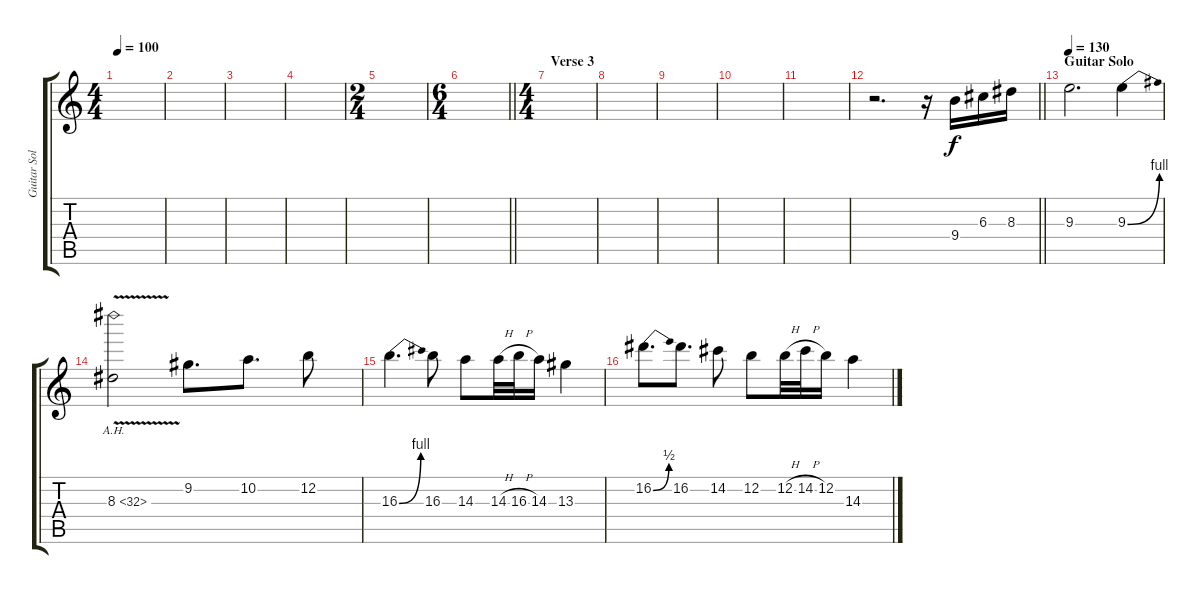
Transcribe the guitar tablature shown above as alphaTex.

\track ("Guitar Solo" "Guitar Sol") {instrument overdrivenguitar}
\staff {score tabs}
\tuning (E4 B3 G3 D3 A2 E2) {hide}
\ts (4 4)
\tempo 100
\clef g2
\ks c
|
|
|
|
\ts (2 4)
|
\ts (6 4)
\barLineRight lightlight
|
\ts (4 4)
\section ("" "Verse 3")
|
|
|
|
|
\barLineRight lightlight
r.2{d} r.16 9.4.16 6.3.16 8.3.16 |
\section ("" "Guitar Solo")
\tempo 130
9.3.2{d} 9.3{be (bend 0 0 60 4)}.4 |
8.3{ah 24 v}.2 9.2.8{d} 10.2.8{d} 12.2.8 |
16.3{be (bend 0 0 60 4)}.4{d} 16.3.8 14.3.8 14.3{h}.32 16.3{h}.32 14.3.16 13.3.4 |
16.2{be (bend 0 0 60 2)}.8{d} 16.2.8{d} 14.2.8 12.2.8 12.2{h}.32 14.2{h}.32 12.2.16 14.3.4
